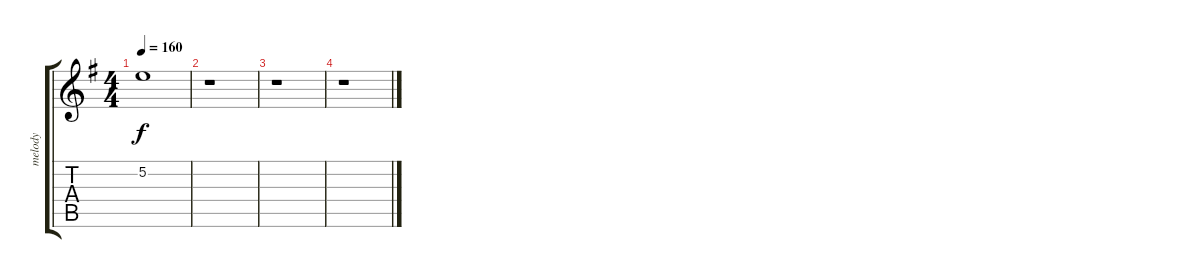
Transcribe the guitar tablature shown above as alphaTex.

\track ("melody" "melody") {instrument acousticguitarnylon}
\staff {score tabs}
\tuning (E4 B3 G3 D3 A2 E2) {hide}
\ts (4 4)
\tempo 160
\clef g2
\ks g
5.2{t}.1{dy f} |
r.1 |
r.1 |
r.1
